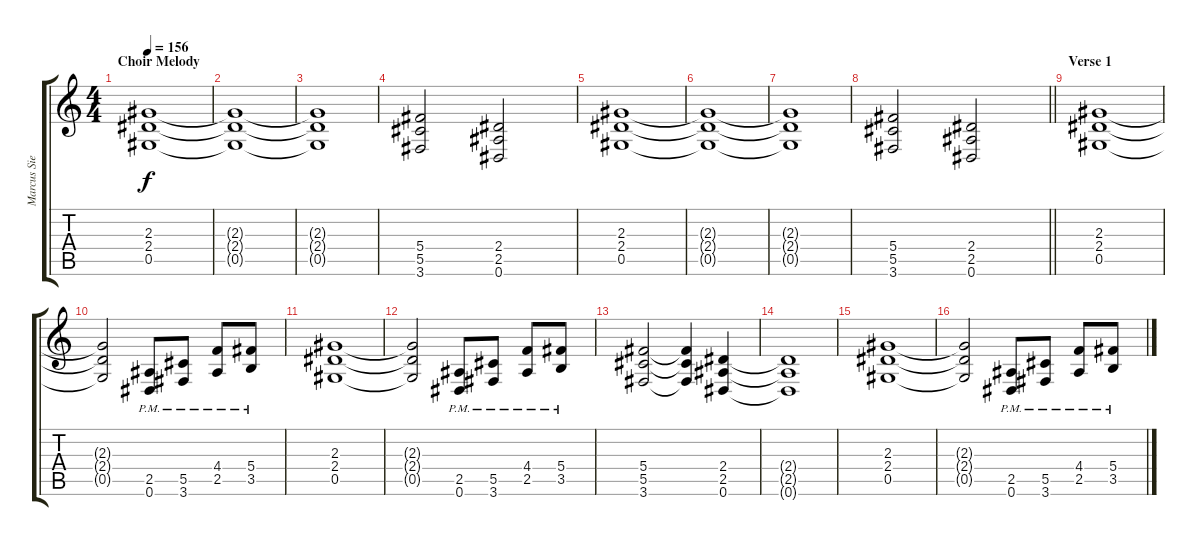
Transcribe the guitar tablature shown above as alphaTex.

\track ("Marcus Siepen" "Marcus Sie") {instrument distortionguitar}
\staff {score tabs}
\tuning (Eb4 Bb3 Gb3 Db3 Ab2 Eb2) {hide}
\ts (4 4)
\section ("" "Choir Melody")
\tempo 156
\clef g2
\ks c
(2.3 2.4 0.5).1{dy f} |
(2.3{t} 2.4{t} 0.5{t}).1 |
(2.3{t} 2.4{t} 0.5{t}).1 |
(5.4 5.5 3.6).2 (2.4 2.5 0.6).2 |
(2.3 2.4 0.5).1 |
(2.3{t} 2.4{t} 0.5{t}).1 |
(2.3{t} 2.4{t} 0.5{t}).1 |
\barLineRight lightlight
(5.4 5.5 3.6).2 (2.4 2.5 0.6).2 |
\section ("" "Verse 1")
(2.3 2.4 0.5).1 |
(2.3{t} 2.4{t} 0.5{t}).2 (2.5{pm} 0.6{pm}).8 (5.5{pm} 3.6{pm}).8 (4.4{pm} 2.5{pm}).8 (5.4{pm} 3.5{pm}).8 |
(2.3 2.4 0.5).1 |
(2.3{t} 2.4{t} 0.5{t}).2 (2.5{pm} 0.6{pm}).8 (5.5{pm} 3.6{pm}).8 (4.4{pm} 2.5{pm}).8 (5.4{pm} 3.5{pm}).8 |
(5.4 5.5 3.6).2 (5.4{t} 5.5{t} 3.6{t}).4 (2.4 2.5 0.6).4 |
(2.4{t} 2.5{t} 0.6{t}).1 |
(2.3 2.4 0.5).1 |
(2.3{t} 2.4{t} 0.5{t}).2 (2.5{pm} 0.6{pm}).8 (5.5{pm} 3.6{pm}).8 (4.4{pm} 2.5{pm}).8 (5.4{pm} 3.5{pm}).8
